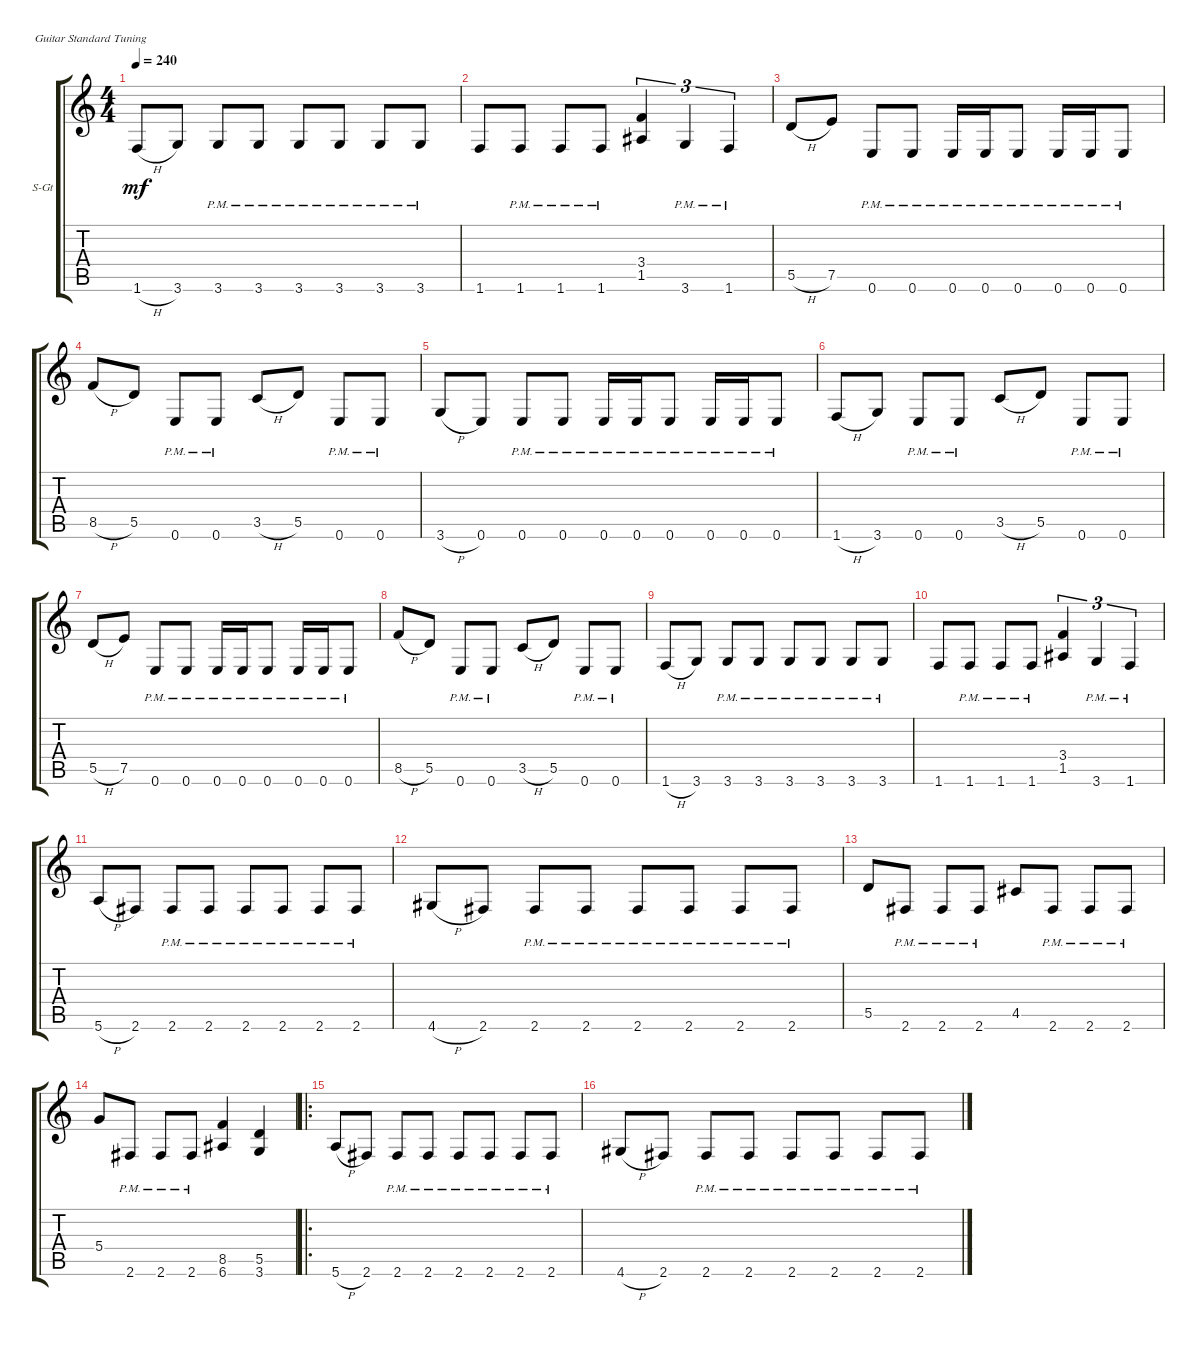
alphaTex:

\defaultSystemsLayout 4
\bracketExtendMode groupsimilarinstruments
\firstSystemTrackNameOrientation horizontal
\otherSystemsTrackNameOrientation horizontal
\track ("Steel Guitar" "S-Gt") {instrument acousticguitarsteel}
\staff {score tabs}
\tuning (E4 B3 G3 D3 A2 E2)
\ts (4 4)
\tempo 240
\clef g2
\ks c
1.6{h}.8{dy mf} 3.6.8 3.6{pm}.8 3.6{pm}.8 3.6{pm}.8 3.6{pm}.8 3.6{pm}.8 3.6{pm}.8 |
1.6.8 1.6{pm}.8 1.6{pm}.8 1.6{pm}.8 (1.5 3.4).4{tu (3 2)} 3.6{pm}.4{tu (3 2)} 1.6{pm}.4{tu (3 2)} |
5.5{h}.8 7.5.8 0.6{pm}.8 0.6{pm}.8 0.6{pm}.16 0.6{pm}.16 0.6{pm}.8 0.6{pm}.16 0.6{pm}.16 0.6{pm}.8 |
8.5{h}.8 5.5.8 0.6{pm}.8 0.6{pm}.8 3.5{h}.8 5.5.8 0.6{pm}.8 0.6{pm}.8 |
3.6{h}.8 0.6.8 0.6{pm}.8 0.6{pm}.8 0.6{pm}.16 0.6{pm}.16 0.6{pm}.8 0.6{pm}.16 0.6{pm}.16 0.6{pm}.8 |
1.6{h}.8 3.6.8 0.6{pm}.8 0.6{pm}.8 3.5{h}.8 5.5.8 0.6{pm}.8 0.6{pm}.8 |
5.5{h}.8 7.5.8 0.6{pm}.8 0.6{pm}.8 0.6{pm}.16 0.6{pm}.16 0.6{pm}.8 0.6{pm}.16 0.6{pm}.16 0.6{pm}.8 |
8.5{h}.8 5.5.8 0.6{pm}.8 0.6{pm}.8 3.5{h}.8 5.5.8 0.6{pm}.8 0.6{pm}.8 |
1.6{h}.8 3.6.8 3.6{pm}.8 3.6{pm}.8 3.6{pm}.8 3.6{pm}.8 3.6{pm}.8 3.6{pm}.8 |
1.6.8 1.6{pm}.8 1.6{pm}.8 1.6{pm}.8 (1.5 3.4).4{tu (3 2)} 3.6{pm}.4{tu (3 2)} 1.6{pm}.4{tu (3 2)} |
5.6{h}.8 2.6.8 2.6{pm}.8 2.6{pm}.8 2.6{pm}.8 2.6{pm}.8 2.6{pm}.8 2.6{pm}.8 |
4.6{h}.8 2.6.8 2.6{pm}.8 2.6{pm}.8 2.6{pm}.8 2.6{pm}.8 2.6{pm}.8 2.6{pm}.8 |
5.5.8 2.6{pm}.8 2.6{pm}.8 2.6{pm}.8 4.5.8 2.6{pm}.8 2.6{pm}.8 2.6{pm}.8 |
5.4.8 2.6{pm}.8 2.6{pm}.8 2.6{pm}.8 (6.6 8.5).4 (3.6 5.5).4 |
\ro
5.6{h}.8 2.6.8 2.6{pm}.8 2.6{pm}.8 2.6{pm}.8 2.6{pm}.8 2.6{pm}.8 2.6{pm}.8 |
4.6{h}.8 2.6.8 2.6{pm}.8 2.6{pm}.8 2.6{pm}.8 2.6{pm}.8 2.6{pm}.8 2.6{pm}.8
